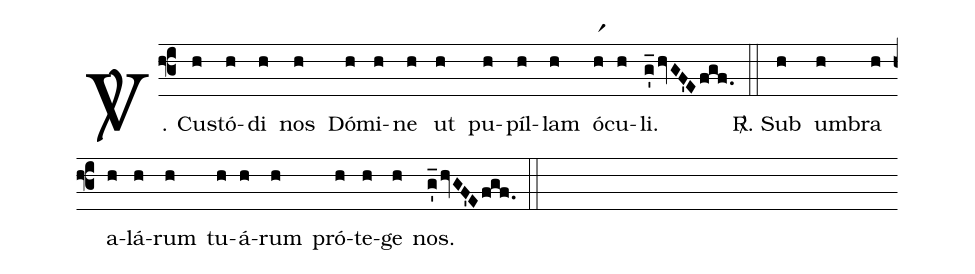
%%
(f3)
<sp>V/</sp>. {Cus}(h)tó(h)di(h) nos(h) Dó(h)mi(h)ne(h) ut(h) pu(h)píl(h)lam(h) ó(hr1)cu(h)li.(g'_/hvGF'Efgf.) (::)

<sp>R/</sp>. Sub(h) um(h)bra(h) a(h)lá(h)rum(h) tu(h)á(h)rum(h) pró(h)te(h)ge(h) nos.(g'_/hvGF'Efgf.) (::)
